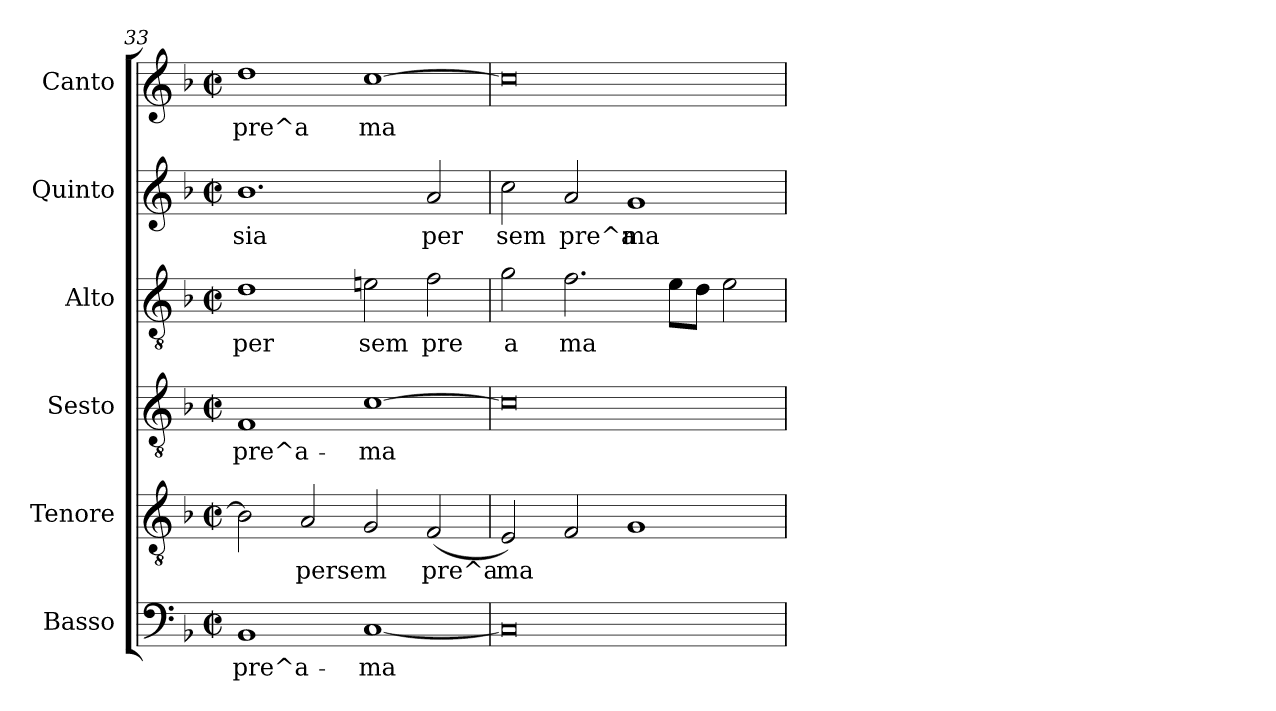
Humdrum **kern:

**kern	**text	**kern	**text	**kern	**text	**kern	**text	**kern	**text	**kern	**text
*part6	*part6	*part5	*part5	*part4	*part4	*part3	*part3	*part2	*part2	*part1	*part1
*staff6	*staff6	*staff5	*staff5	*staff4	*staff4	*staff3	*staff3	*staff2	*staff2	*staff1	*staff1
*I"Basso	*	*I"Tenore	*	*I"Sesto	*	*I"Alto	*	*I"Quinto	*	*I"Canto	*
!!LO:PB:g=z
*clefF4	*	*clefGv2	*	*clefGv2	*	*clefGv2	*	*clefG2	*	*clefG2	*
*ITrd-3c-5	*	*ITrd-3c-5	*	*ITrd-3c-5	*	*ITrd-3c-5	*	*ITrd-3c-5	*	*	*
*k[b-e-]	*	*k[b-e-]	*	*k[b-e-]	*	*k[b-e-]	*	*k[b-e-]	*	*k[b-]	*
*B-:	*	*B-:	*	*B-:	*	*B-:	*	*B-:	*	*F:	*
*M2/2	*	*M2/2	*	*M2/2	*	*M2/2	*	*M2/2	*	*M2/2	*
*met(c|)	*	*met(c|)	*	*met(c|)	*	*met(c|)	*	*met(c|)	*	*met(c|)	*
=33	=33	=33	=33	=33	=33	=33	=33	=33	=33	=33	=33
!	!LO:LY:b:cj	!	!LO:LY:b:cj	!	!LO:LY:b:cj	!	!LO:LY:b:cj	!	!LO:LY:b:cj	!	!LO:LY:b:cj
1E-	pre^a-	2e-\]	.	1B-	pre^a-	1g	per	1.ee-	sia	1dd	pre^a
!	!	!	!LO:LY:b:cj	!	!	!	!	!	!	!	!
.	.	2d/	persem	.	.	.	.	.	.	.	.
!	!LO:LY:b:cj	!	!LO:LY:b:cj	!	!LO:LY:b:cj	!	!LO:LY:b:cj	!	!	!	!LO:LY:b:cj
[<1F	-ma-	2c/	.	[>1f	-ma-	2an\	sem	.	.	[>1cc	ma
!	!	!	!LO:LY:b:cj	!	!	!	!LO:LY:b:cj	!	!LO:LY:b:cj	!	!
.	.	(<2B-/	pre^a	.	.	2b-\	pre	2dd/	per	.	.
=34	=34	=34	=34	=34	=34	=34	=34	=34	=34	=34	=34
!	!LO:LY:b:cj	!	!LO:LY:b:cj	!	!LO:LY:b:cj	!	!LO:LY:b:cj	!	!LO:LY:b:cj	!	!LO:LY:b:cj
0F]	--	2A/)	ma	0f]	--	2cc\	a	2ff\	sem	0cc]	.
!	!	!	!LO:LY:b:cj	!	!	!	!LO:LY:b:cj	!	!LO:LY:b:cj	!	!
.	.	2B-/	.	.	.	2.b-\	ma	2dd/	pre^a	.	.
!	!	!	!LO:LY:b:cj	!	!	!	!	!	!LO:LY:b:cj	!	!
.	.	1c	.	.	.	.	.	1cc	ma	.	.
!	!	!	!	!	!	!	!LO:LY:b:cj	!	!	!	!
.	.	.	.	.	.	8a\L	.	.	.	.	.
!	!	!	!	!	!	!	!LO:LY:b:cj	!	!	!	!
.	.	.	.	.	.	8g\J	.	.	.	.	.
!	!	!	!	!	!	!	!LO:LY:b:cj	!	!	!	!
.	.	.	.	.	.	2a\	.	.	.	.	.
=	=	=	=	=	=	=	=	=	=	=	=
*-	*-	*-	*-	*-	*-	*-	*-	*-	*-	*-	*-
